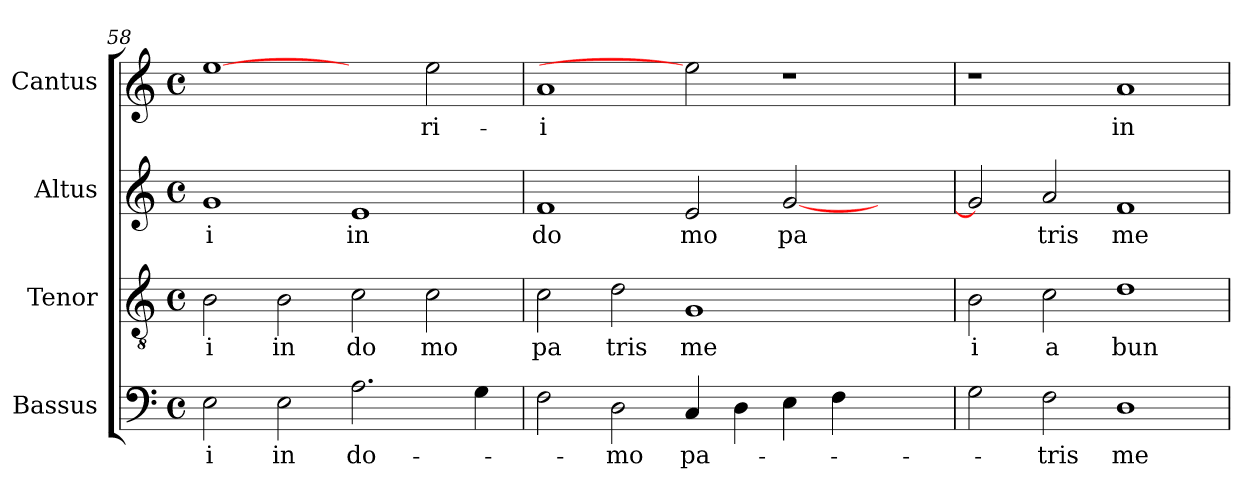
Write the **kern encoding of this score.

**kern	**text	**kern	**text	**kern	**text	**kern	**text
*part4	*part4	*part3	*part3	*part2	*part2	*part1	*part1
*staff4	*staff4	*staff3	*staff3	*staff2	*staff2	*staff1	*staff1
*I"Bassus	*	*I"Tenor	*	*I"Altus	*	*I"Cantus	*
*clefF4	*	*clefGv2	*	*clefG2	*	*clefG2	*
*	*	*	*	*k[]	*	*	*
*	*	*	*	*C:	*	*	*
*M4/4	*	*M4/4	*	*M4/4	*	*M4/4	*
*met(c)	*	*met(c)	*	*met(c)	*	*met(c)	*
=58	=58	=58	=58	=58	=58	=58	=58
!	!LO:LY:b:cj	!	!LO:LY:b:cj	!	!LO:LY:b:cj	!	!
2E\	-i	2B\	i	1g	i	[1ee	.
!	!LO:LY:b:cj	!	!LO:LY:b:cj	!	!	!	!
2E\	in	2B\	in	.	.	.	.
!	!LO:LY:b:cj	!	!LO:LY:b:cj	!	!LO:LY:b:cj	!	!
2.A\	do-	2c\	do	1e	in	2ryy	.
!	!	!	!LO:LY:b:cj	!	!	!	!LO:LY:b:cj
.	.	2c\	mo	.	.	2ee\	-ri-
4G\	.	.	.	.	.	.	.
=59	=59	=59	=59	=59	=59	=59	=59
!	!	!	!LO:LY:b:cj	!	!LO:LY:b:cj	!	!LO:LY:b:cj
2F\	.	2c\	pa	1f	do	1a	-i
!	!LO:LY:b:cj	!	!LO:LY:b:cj	!	!	!	!
2D\	-mo	2d\	tris	.	.	.	.
!	!LO:LY:b	!	!LO:LY:b:cj	!	!LO:LY:b:cj	!	!
4C/	pa-	1G	me	2e/	mo	2ee]	.
4D\	.	.	.	.	.	.	.
!	!	!	!	!	!LO:LY:b:cj	!	!
4E\	.	.	.	[<2g/	pa	1r	.
4F\	.	.	.	.	.	.	.
2ryy	.	2ryy	.	2ryy	.	.	.
=60	=60	=60	=60	=60	=60	=60	=60
!	!	!	!LO:LY:b:cj	!	!	!	!
2G\	.	2B\	i	2g/]	.	1r	.
!	!LO:LY:b:cj	!	!LO:LY:b:cj	!	!LO:LY:b:cj	!	!
2F\	-tris	2c\	a	2a/	tris	.	.
!	!LO:LY:b:cj	!	!LO:LY:b:cj	!	!LO:LY:b:cj	!	!LO:LY:b:cj
1D	me-	1d	bun	1f	me	1a	in
=	=	=	=	=	=	=	=
*-	*-	*-	*-	*-	*-	*-	*-
